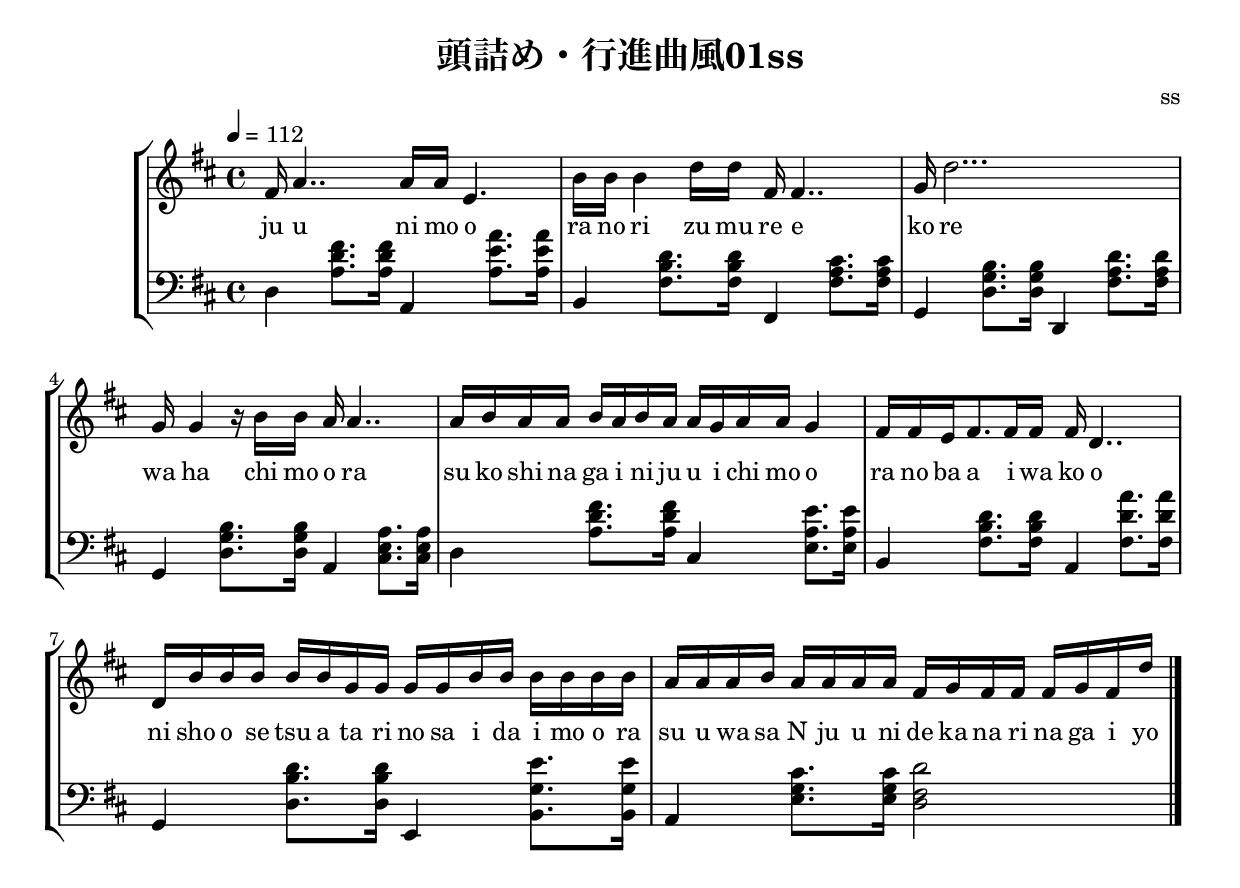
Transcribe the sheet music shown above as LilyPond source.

\version "2.12.1"

\header {
	 title = \markup \center-column {頭詰め・行進曲風01ss}
	 composer = \markup \center-column {ss}
}
melody = {

	\key d \major
	\tempo 4 = 112
	\clef treble
	\time 4/4
	fis'16 a'4.. a'16 a'16 e'4. b'16 b'16 b'4 d''16 d''16 fis'16 fis'4.. g'16 d''2... g'16 g'4 r16 b'16 b'16 a'16 a'4.. a'16 b'16 a'16 a'16 b'16 a'16 b'16 a'16 a'16 g'16 a'16 a'16 g'4 fis'16 fis'16 e'16 fis'8. fis'16 fis'16 fis'16 d'4.. d'16 b'16 b'16 b'16 b'16 b'16 g'16 g'16 g'16 g'16 b'16 b'16 b'16 b'16 b'16 b'16 a'16 a'16 a'16 b'16 a'16 a'16 a'16 a'16 fis'16 g'16 fis'16 fis'16 fis'16 g'16 fis'16 d''16 \bar "|."}
text = \lyricmode {

	ju u ni mo o ra no ri zu mu re e ko re wa ha chi mo o ra su ko shi na ga i ni ju u i chi mo o ra no ba a i wa ko o ni sho o se tsu a ta ri no sa i da i mo o ra su u wa sa N ju u ni de ka na ri na ga i yo 
}
upper = {

	\tempo 4 = 112
	\key d \major
	\time 4/4
	\clef bass
	d4 <a d' fis'>8. <a d' fis'>16
a,4 <a e' a'>8. <a e' a'>16
b,4 <fis b d'>8. <fis b d'>16
fis,4 <fis a cis'>8. <fis a cis'>16
g,4 <d g b>8. <d g b>16
d,4 <fis a d'>8. <fis a d'>16
g,4 <d g b>8. <d g b>16
a,4 <cis e a>8. <cis e a>16
d4 <a d' fis'>8. <a d' fis'>16
cis4 <e a e'>8. <e a e'>16
b,4 <fis b d'>8. <fis b d'>16
a,4 <fis d' a'>8. <fis d' a'>16
g,4 <d b d'>8. <d b d'>16
e,4 <b, g e'>8. <b, g e'>16
a,4 <e g cis'>8. <e g cis'>16
<d fis d'>2

	 \bar "|."}
lower = {

	\tempo 4 = 112
	\key d \major
	\time 4/4
	\clef bass
	d8 <a d' fis'>16 <a d' fis'>16   <a d' fis'>16 <a d' fis'>16   a16 <a d' fis'>16
a,8 <a e' a'>16 <a e' a'>16   <a e' a'>16 <a e' a'>16   a16 <a e' a'>16
b,8 <fis b d'>16 <fis b d'>16   <fis b d'>16 <fis b d'>16   fis16 <fis b d'>16
fis,8 <fis a cis'>16 <fis a cis'>16   <fis a cis'>16 <fis a cis'>16   fis16 <fis a cis'>16
g,8 <d g b>16 <d g b>16   <d g b>16 <d g b>16   d16 <d g b>16
d,8 <fis a d'>16 <fis a d'>16   <fis a d'>16 <fis a d'>16   fis16 <fis a d'>16
g,8 <d g b>16 <d g b>16   <d g b>16 <d g b>16   d16 <d g b>16
a,8 <cis e a>16 <cis e a>16   <cis e a>16 <cis e a>16   cis16 <cis e a>16
d8 <a d' fis'>16 <a d' fis'>16   <a d' fis'>16 <a d' fis'>16   a16 <a d' fis'>16
cis8 <e a e'>16 <e a e'>16   <e a e'>16 <e a e'>16   e16 <e a e'>16
b,8 <fis b d'>16 <fis b d'>16   <fis b d'>16 <fis b d'>16   fis16 <fis b d'>16
a,8 <fis d' a'>16 <fis d' a'>16   <fis d' a'>16 <fis d' a'>16   fis16 <fis d' a'>16
g,8 <d b d'>16 <d b d'>16   <d b d'>16 <d b d'>16   d16 <d b d'>16
e,8 <b, g e'>16 <b, g e'>16   <b, g e'>16 <b, g e'>16   b,16 <b, g e'>16
a,8 <e g cis'>16 <e g cis'>16   <e g cis'>16 <e g cis'>16   e16 <e g cis'>16
d,8 <d fis d'>16 <d fis d'>16 <d, d fis d'>4

	 \bar "|."}
\score {
	<<
		 \new StaffGroup <<
		 \new Voice = "one" { \melody }
		 \new Lyrics \lyricsto "one" \text
			 \new Staff {\upper}
		 >>
	>>
	\layout {
		\context {
			\Voice
			\remove Note_heads_engraver
			\consists Completion_heads_engraver
		}
	}
	\midi {
	\context {
		\Score
		 tempoWholesPerMinute = #(ly:make-moment 120 4)
	}
	}
}
